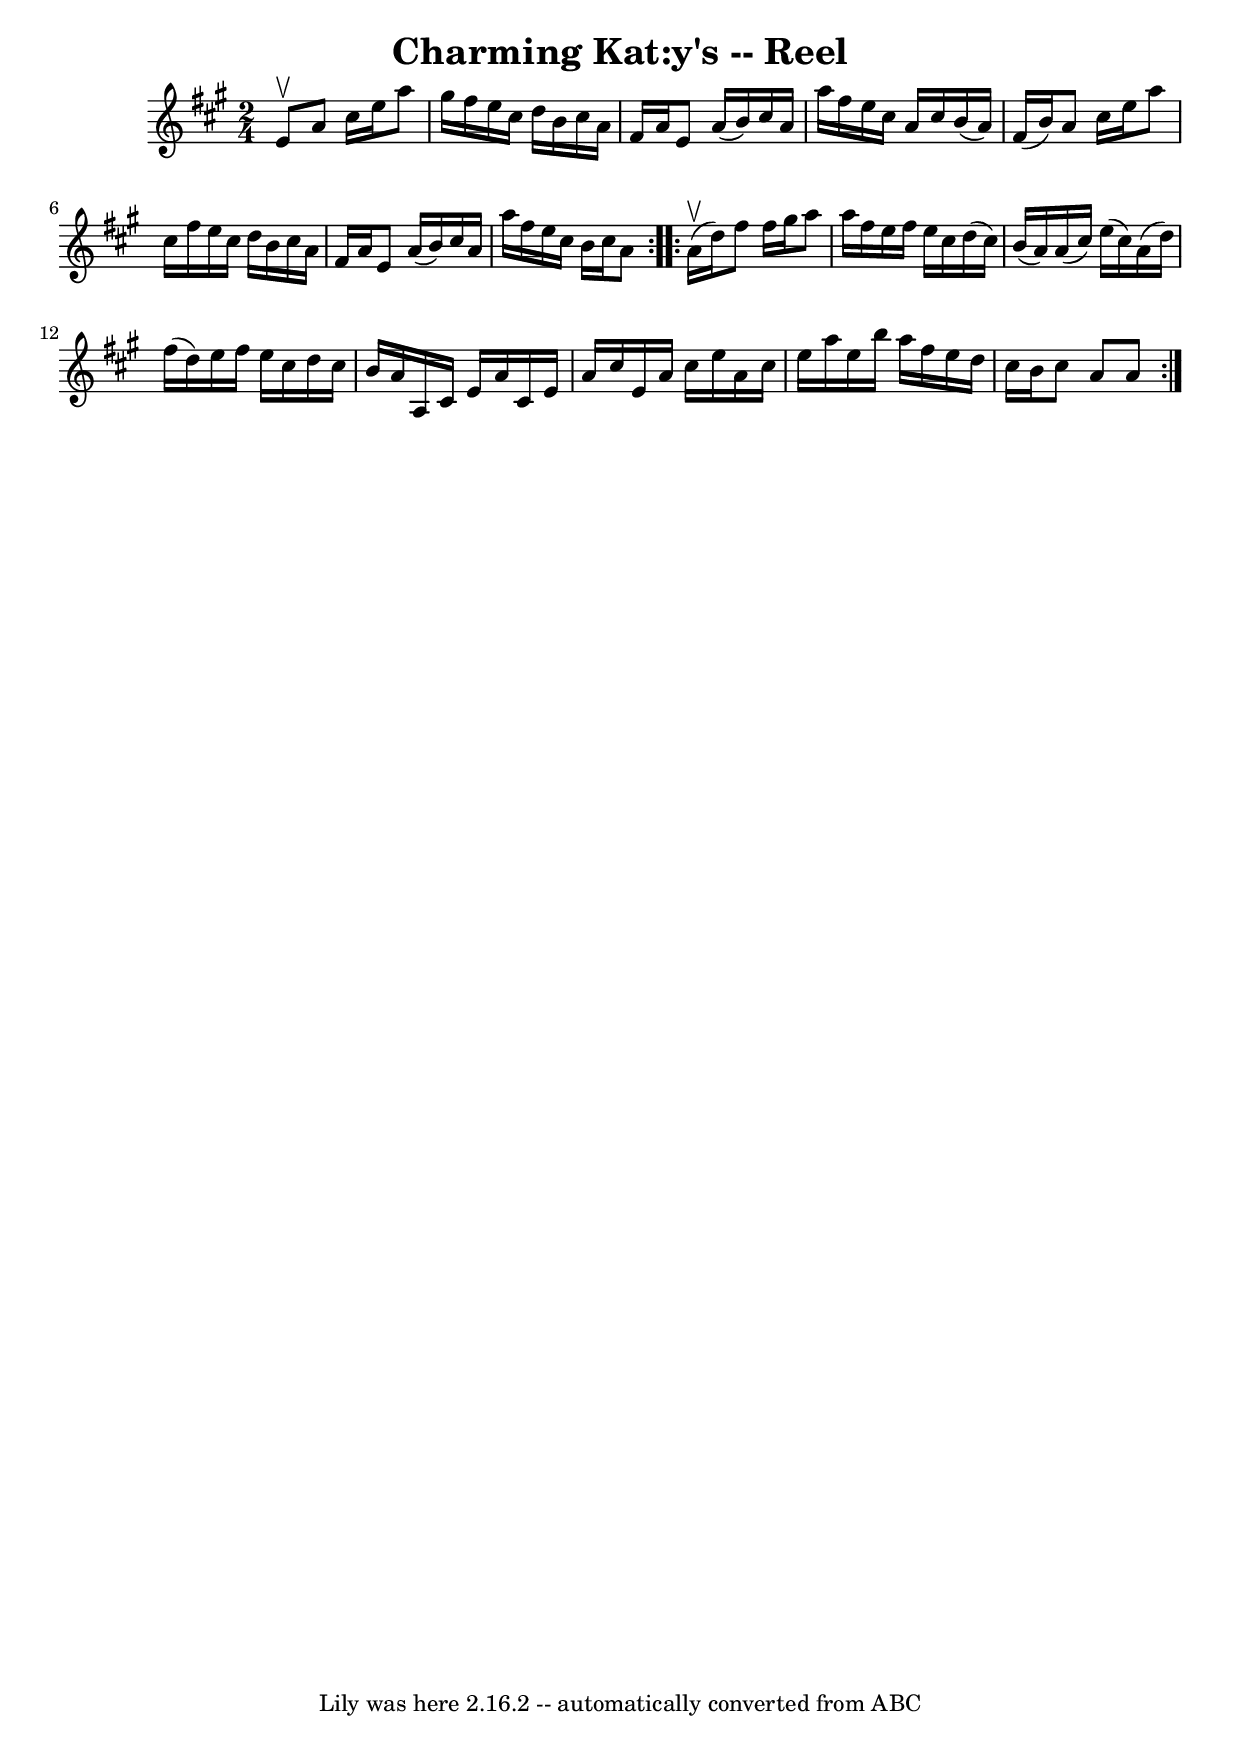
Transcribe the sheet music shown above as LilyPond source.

\version "2.16.2"
\include "Mammoth.ily"
\header {
  %% book = "Ryan's Mammoth Collection"
  crossRefNumber = "1"
  footnotes = ""
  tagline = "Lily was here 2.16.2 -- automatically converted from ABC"
  title = "Charming Kat:y's -- Reel"

}
voicedefault =  {



  \repeat volta 2 {

    \time 2/4 
    \key a \major
    e'8^\upbow |
    a'8 cis''16 e''16    
    a''8 gis''16 fis''16    |
    e''16 cis''16 d''16 b'16    
    cis''16 a'16 fis'16 a'16    |
    e'8 a'16 (b'16)   
    cis''16 a'16 a''16 fis''16    |
    e''16 cis''16 a'16    
    cis''16 b'16 (a'16) fis'16 (b'16)   |
    a'8    
    cis''16 e''16 a''8 cis''16 fis''16    |
    e''16 cis''16   
    d''16 b'16 cis''16 a'16 fis'16 a'16    |
    e'8 a'16 (
    b'16) cis''16 a'16 a''16 fis''16    |
    e''16 cis''16 
    b'16 cis''16 a'8    
  } 
  \repeat volta 2 {
    a'16^\upbow(d''16) 
    |
    fis''8 fis''16 gis''16 a''8 a''16 fis''16    
    |
    e''16 fis''16 e''16 cis''16 d''16 (cis''16) b'16 (a'16)   |
    a'16 (cis''16) e''16 (cis''16) a'16 (
    d''16) fis''16 (d''16)   |
    e''16 fis''16 e''16    
    cis''16 d''16 cis''16 b'16 a'16    |
    a16 cis'16    
    e'16 a'16 cis'16 e'16 a'16 cis''16    |
    e'16 a'16    
    cis''16 e''16 a'16 cis''16 e''16 a''16    |
    e''16    
    b''16 a''16 fis''16 e''16 d''16 cis''16 b'16    |
    
    cis''8 a'8 a'8    
  }   

}

\score{
  <<

    \context Staff="default"
    {
      \voicedefault 
      
    }

  >>
  \layout {
    
  }
  \midi {
  }

}
